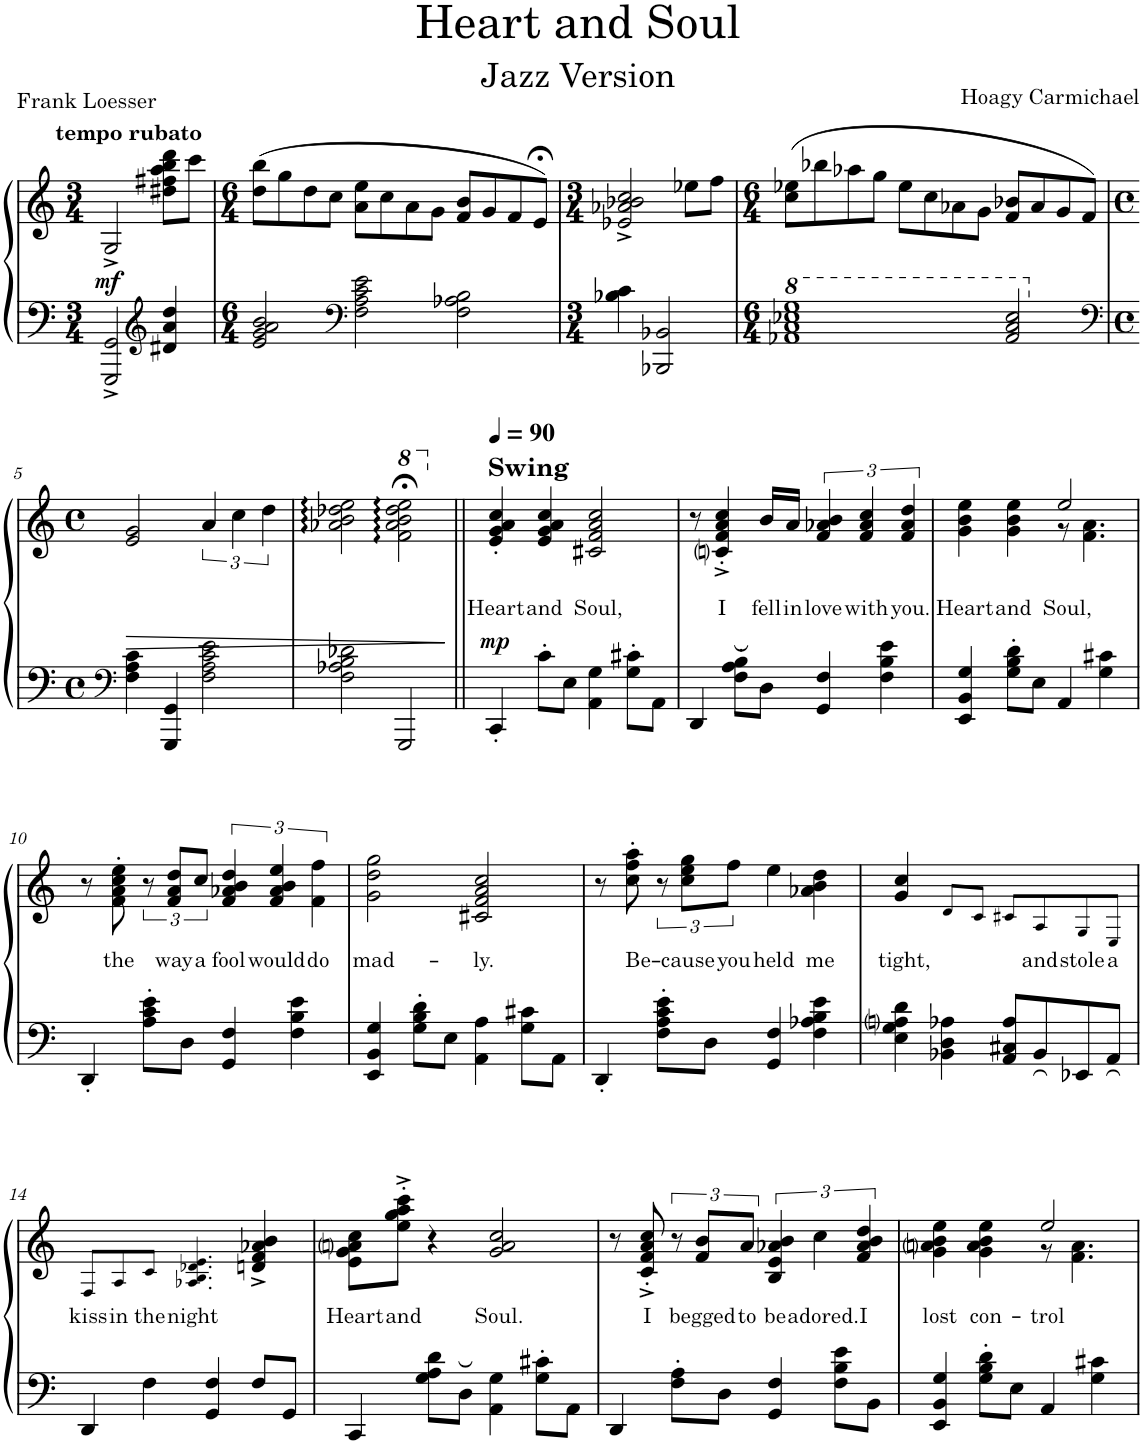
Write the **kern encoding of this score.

**kern	**kern	**text	**dynam
*part1	*part1	*part1	*part1
*staff2	*staff1	*staff1	*staff1/2
*I"Piano	*	*	*
*I'Pno.	*	*	*
*clefF4	*clefG2	*	*
*k[]	*k[]	*	*
*M3/4	*M3/4	*	*
=1	=1	=1	=1
!	!LO:TX:a:B:t=tempo rubato	!	!
!	!	!	!LO:DY:b
2GGG/^ 2GG/^	2G^/	.	mf
*clefG2	*	*	*
4d#X/ 4a/ 4dd/	8dd#X\ 8ff#X\ 8aa\ 8bb\ 8ddd\L	.	.
.	8ccc\J	.	.
=2	=2	=2	=2
*M6/4	*M6/4	*	*
2e/ 2g/ 2a/ 2b/	(8dd\ 8bb\L	.	.
.	8gg\	.	.
.	8dd\	.	.
.	8cc\J	.	.
*clefF4	*	*	*
2F\ 2A\ 2c\ 2e\	8a\ 8ee\L	.	.
.	8cc\	.	.
.	8a\	.	.
.	8g\J	.	.
2F\ 2A-X\ 2B\	8f/ 8b/L	.	.
.	8g/	.	.
.	8f/	.	.
.	8e;</J)	.	.
=3	=3	=3	=3
*M3/4	*M3/4	*	*
4B-X\ 4c\	2e-X/^ 2a-X/^ 2b-X/^ 2cc/^	.	.
2BBB-X/ 2BB-X/	.	.	.
.	8ee-X\L	.	.
.	8ff\J	.	.
=4	=4	=4	=4
*M6/4	*M6/4	*	*
*8va	*	*	*
1A-X 1c 1e-X 1g	(8cc\ 8ee-X\L	.	.
.	8bb-X\	.	.
.	8aa-X\	.	.
.	8gg\J	.	.
.	8ee-\L	.	.
.	8cc\	.	.
.	8a-X\	.	.
.	8g\J	.	.
2A-/ 2c/ 2e-/	8f/ 8b-X/L	.	.
.	8a-/	.	.
.	8g/	.	.
.	8f/J)	.	.
!!LO:LB:g=z
=5	=5	=5	=5
*clefF4	*	*	*
*M4/4	*M4/4	*	*
*met(c)	*met(c)	*	*
*X8va	*	*	*
!	!	!	!LO:HP:b
4F\ 4A\ 4c\	2e/ 2g/	.	>
4GGG/ 4GG/	.	.	.
2F\ 2A\ 2c\ 2e\	6a/	.	.
.	6cc\	.	.
.	6dd\	.	.
=6	=6	=6	=6
2F\ 2A-X\ 2B\ 2d-X\	2a-X\ 2b\ 2dd-X\ 2ee\	.	.
*	*8va	*	*
2GGG/	2ff\;< 2aa-\;< 2bb\;< 2ddd-\;< 2eee\;<	.	.
.	.	.	]
=7||	=7||	=7||	=7||
*	*X8va	*	*
*	*MM90	*	*
!	!LO:TX:a:B:t=Swing	!	!
!	!	!LO:LY:b	!LO:DY:b
4CC'/	4e/' 4g/' 4a/' 4cc/'	Heart	mp
!	!	!LO:LY:b	!
8c'\L	4e/ 4g/ 4a/ 4cc/	and	.
8E\J	.	.	.
!	!	!LO:LY:b	!
4AA\ 4G\	2c#X/ 2f/ 2a/ 2cc/	Soul,	.
8G\' 8c#X\'L	.	.	.
8AA\J	.	.	.
=8	=8	=8	=8
4DD/	8r	.	.
!	!	!LO:LY:b	!
.	4cni/'^ 4f/'^ 4a/'^ 4cc/'^	I	.
8F\' 8A\' 8B\'L	.	.	.
!	!	!LO:LY:b	!
8D\J	16b/LL	fell	.
!	!	!LO:LY:b	!
.	16a/JJ	in	.
!	!	!LO:LY:b	!
4GG/ 4F/	6f/ 6a-X/ 6b/	love	.
!	!	!LO:LY:b	!
.	6f/ 6a-/ 6cc/	with	.
4F\ 4B\ 4e\	.	.	.
!	!	!LO:LY:b	!
.	6f/ 6a-/ 6dd/	you.	.
=9	=9	=9	=9
!	!	!LO:LY:b	!
*	*^	*	*
4EE/ 4BB/ 4G/	4g\ 4b\ 4ee\	2ryy	Heart	.
!	!	!	!LO:LY:b	!
8G\' 8B\' 8d\'L	4g\ 4b\ 4ee\	.	and	.
8E\J	.	.	.	.
!	!	!	!LO:LY:b	!
4AA/	2ee/	8r	Soul,	.
.	.	4.f\ 4.a\	.	.
4G\ 4c#X\	.	.	.	.
*	*v	*v	*	*
!!LO:LB:g=z
=10	=10	=10	=10
4DD'/	8r	.	.
!	!	!LO:LY:b	!
.	8f\' 8a\' 8cc\' 8ee\'	the	.
8A\' 8c\' 8e\'L	12r	.	.
!	!	!LO:LY:b	!
.	12f/ 12a/ 12dd/L	way	.
8D\J	.	.	.
!	!	!LO:LY:b	!
.	12cc/J	a	.
!	!	!LO:LY:b	!
4GG/ 4F/	6f/ 6a-X/ 6b/ 6dd/	fool	.
!	!	!LO:LY:b	!
.	6f/ 6a-/ 6b/ 6ee/	would	.
4F\ 4B\ 4e\	.	.	.
!	!	!LO:LY:b	!
.	6f\ 6ff\	do	.
=11	=11	=11	=11
!	!	!LO:LY:b	!
4EE/ 4BB/ 4G/	2g\ 2dd\ 2gg\	mad-	.
8G\' 8B\' 8d\'L	.	.	.
8E\J	.	.	.
!	!	!LO:LY:b	!
4AA\ 4A\	2c#X/ 2f/ 2a/ 2cc/	-ly.	.
8G\ 8c#X\L	.	.	.
8AA\J	.	.	.
=12	=12	=12	=12
4DD'/	8r	.	.
!	!	!LO:LY:b	!
.	8cc\' 8ff\' 8aa\'	Be-	.
8F\' 8A\' 8c\' 8e\'L	12r	.	.
!	!	!LO:LY:b	!
.	12cc\ 12ee\ 12gg\L	-cause	.
8D\J	.	.	.
!	!	!LO:LY:b	!
.	12ff\J	you	.
!	!	!LO:LY:b	!
4GG/ 4F/	4ee\	held	.
!	!	!LO:LY:b	!
4F\ 4A-X\ 4B\ 4e\	4a-X\ 4b\ 4dd\	me	.
=13	=13	=13	=13
!	!	!LO:LY:b	!
4E\ 4G\ 4Ani\ 4d\	4g/ 4cc/	tight,	.
4BB-X\ 4D\ 4A-X\	8d!/L	.	.
.	8c!/J	.	.
8AA/ 8C#X/ 8A-/L	8c#X!/L	.	.
!	!	!LO:LY:b	!
8BB-/	8A!/	and	.
!	!	!LO:LY:b	!
8EE-X/	8G!/	stole	.
!	!	!LO:LY:b	!
8AA/J	8E!/J	a	.
!!LO:LB:g=z
=14	=14	=14	=14
!	!	!LO:LY:b	!
4DD/	8F!/L	kiss	.
!	!	!LO:LY:b	!
.	8A!/	in	.
!	!	!LO:LY:b	!
4F\	8c!/J	the	.
!	!	!LO:LY:b	!
.	4.A-X!/ 4.B!/ 4.d-X!/ 4.e!/	night	.
4GG/ 4F/	.	.	.
8F/L	4dn/^ 4f/^ 4a-X/^ 4b/^	.	.
8GG/J	.	.	.
=15	=15	=15	=15
!	!	!LO:LY:b	!
4CC/	8e\ 8g\ 8ani\ 8cc\L	Heart	.
!	!	!LO:LY:b	!
.	8ee\'^ 8gg\'^ 8aa\'^ 8ccc\'^J	and	.
8G\ 8A\ 8d\L	4r	.	.
8D\J	.	.	.
!	!	!LO:LY:b	!
4AA\ 4G\	2g/ 2a/ 2cc/	Soul.	.
8G\' 8c#X\'L	.	.	.
8AA\J	.	.	.
=16	=16	=16	=16
4DD/	8r	.	.
!	!	!LO:LY:b	!
.	8c/'^ 8f/'^ 8a/'^ 8cc/'^	I	.
8F\' 8A\'L	12r	.	.
!	!	!LO:LY:b	!
.	12f/ 12b/L	begged	.
8D\J	.	.	.
!	!	!LO:LY:b	!
.	12a/J	to	.
!	!	!LO:LY:b	!
4GG/ 4F/	6B/ 6e/ 6a-X/ 6b/	be	.
!	!	!LO:LY:b	!
.	6cc\	adored.	.
8F\ 8B\ 8e\L	.	.	.
!	!	!LO:LY:b	!
.	6f/ 6a-/ 6b/ 6dd/	I	.
8BB\J	.	.	.
=17	=17	=17	=17
!	!	!LO:LY:b	!
*	*^	*	*
4EE/ 4BB/ 4G/	4g\ 4ani\ 4b\ 4ee\	2ryy	lost	.
!	!	!	!LO:LY:b	!
8G\' 8B\' 8d\'L	4g\ 4a\ 4b\ 4ee\	.	con-	.
8E\J	.	.	.	.
!	!	!	!LO:LY:b	!
4AA/	2ee/	8r	-trol	.
.	.	4.f\ 4.a\	.	.
4G\ 4c#X\	.	.	.	.
*	*v	*v	*	*
=	=	=	=
*-	*-	*-	*-
